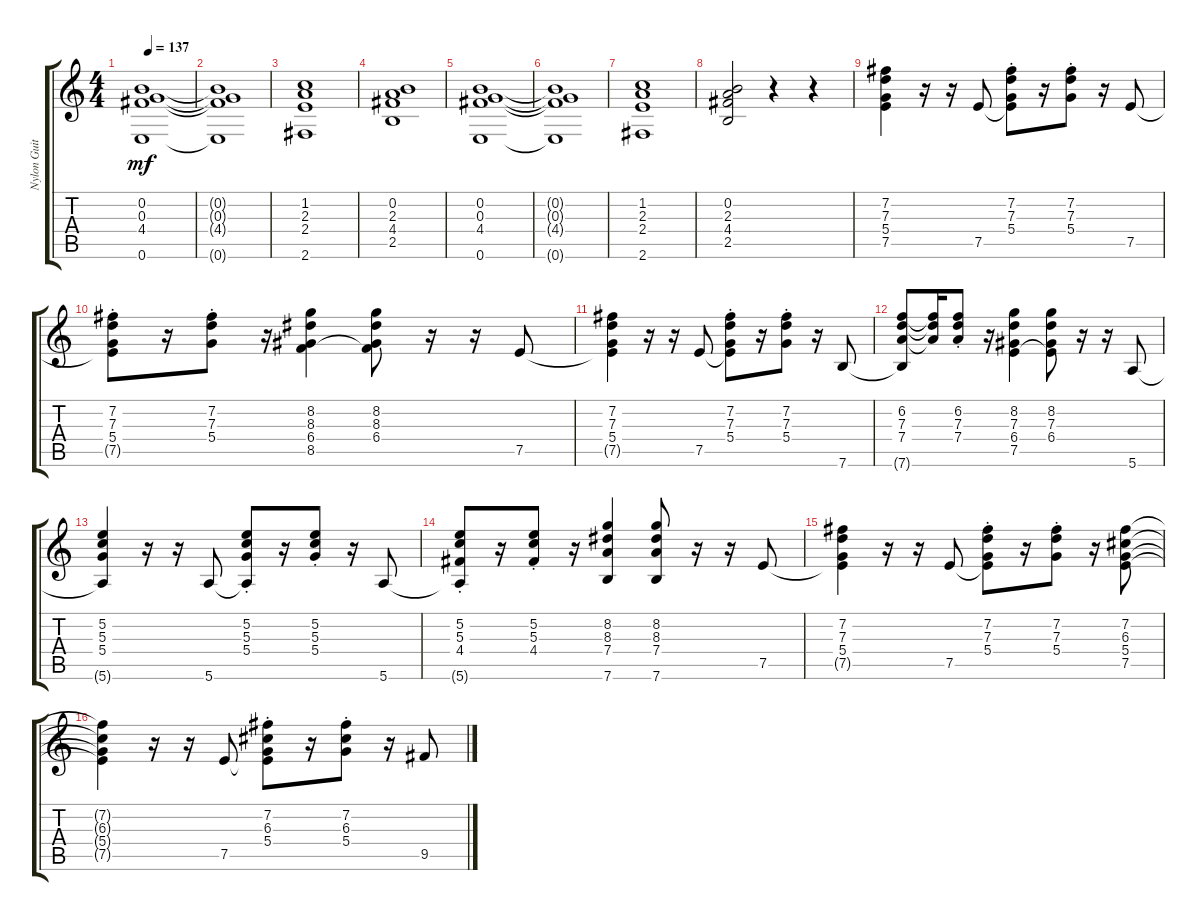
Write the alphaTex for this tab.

\track ("Nylon Guitar" "Nylon Guit") {instrument acousticguitarnylon}
\staff {score tabs}
\tuning (E4 B3 G3 D3 A2 E2) {hide}
\ts (4 4)
\tempo 137
\clef g2
\ks c
(0.2 0.3 4.4 0.6).1{dy mf} |
(0.2{t} 0.3{t} 4.4{t} 0.6{t}).1 |
(1.2 2.3 2.4 2.6).1 |
(0.2 2.3 4.4 2.5).1 |
(0.2 0.3 4.4 0.6).1 |
(0.2{t} 0.3{t} 4.4{t} 0.6{t}).1 |
(1.2 2.3 2.4 2.6).1 |
(0.2 2.3 4.4 2.5).2 r.4 r.4 |
(7.2 7.3 5.4 7.5).4 r.16 r.16 7.5.8 (7.2{st} 7.3{st} 5.4{st} 7.5{t}).8 r.16 (7.2{st} 7.3{st} 5.4{st}).8 r.16 7.5.8 |
(7.2{st} 7.3{st} 5.4{st} 7.5{t}).8 r.16 (7.2{st} 7.3{st} 5.4{st}).8 r.16 (8.2 8.3 6.4 8.5).4 (8.2 8.3 6.4 8.5{t}).8 r.16 r.16 7.5.8 |
(7.2 7.3 5.4 7.5{t}).4 r.16 r.16 7.5.8 (7.2{st} 7.3{st} 5.4{st} 7.5{t}).8 r.16 (7.2{st} 7.3{st} 5.4{st}).8 r.16 7.6.8 |
(6.2 7.3 7.4 7.6{t}).8 (6.2{t} 7.3{t} 7.4{t}).16 (6.2{st} 7.3{st} 7.4{st}).8 r.16 (8.2 7.3 6.4 7.5).4 (8.2 7.3 6.4 7.5{t}).8 r.16 r.16 5.6.8 |
(5.2 5.3 5.4 5.6{t}).4 r.16 r.16 5.6.8 (5.2{st} 5.3{st} 5.4{st} 5.6{t}).8 r.16 (5.2{st} 5.3{st} 5.4{st}).8 r.16 5.6.8 |
(5.2{st} 5.3{st} 4.4{st} 5.6{t}).8 r.16 (5.2{st} 5.3{st} 4.4{st}).8 r.16 (8.2 8.3 7.4 7.6).4 (8.2 8.3 7.4 7.6).8 r.16 r.16 7.5.8 |
(7.2 7.3 5.4 7.5{t}).4 r.16 r.16 7.5.8 (7.2{st} 7.3{st} 5.4{st} 7.5{t}).8 r.16 (7.2{st} 7.3{st} 5.4{st}).8 r.16 (7.2 6.3 5.4 7.5).8 |
(7.2{t} 6.3{t} 5.4{t} 7.5{t}).4 r.16 r.16 7.5.8 (7.2{st} 6.3{st} 5.4{st} 7.5{t}).8 r.16 (7.2{st} 6.3{st} 5.4{st}).8 r.16 9.5.8
